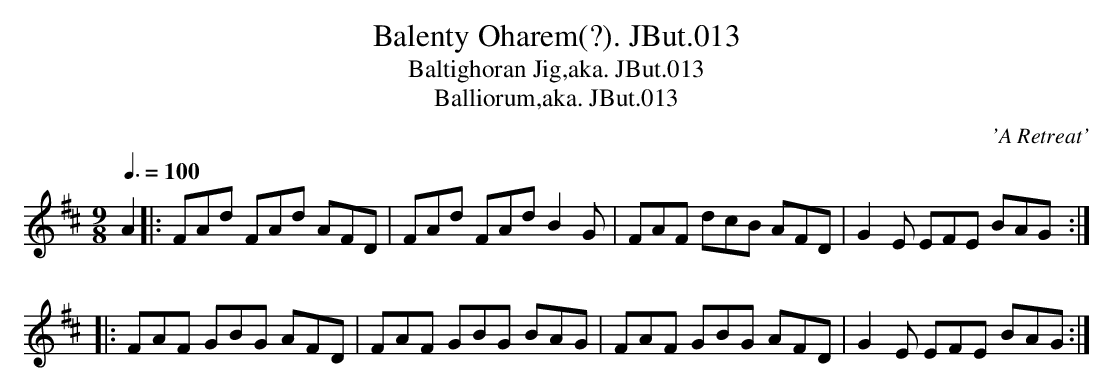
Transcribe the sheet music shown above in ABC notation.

X:1
T:Balenty Oharem(?). JBut.013
T:Baltighoran Jig,aka. JBut.013
T:Balliorum,aka. JBut.013
C:'A Retreat'
M:9/8
L:1/8
Q:3/8=100
K:D
A2|:FAd FAd AFD|FAd FAdB2G|FAF dcB AFD|G2E EFE BAG:|
|:FAF GBG AFD|FAF GBG BAG|FAF GBG AFD|G2E EFE BAG:|
